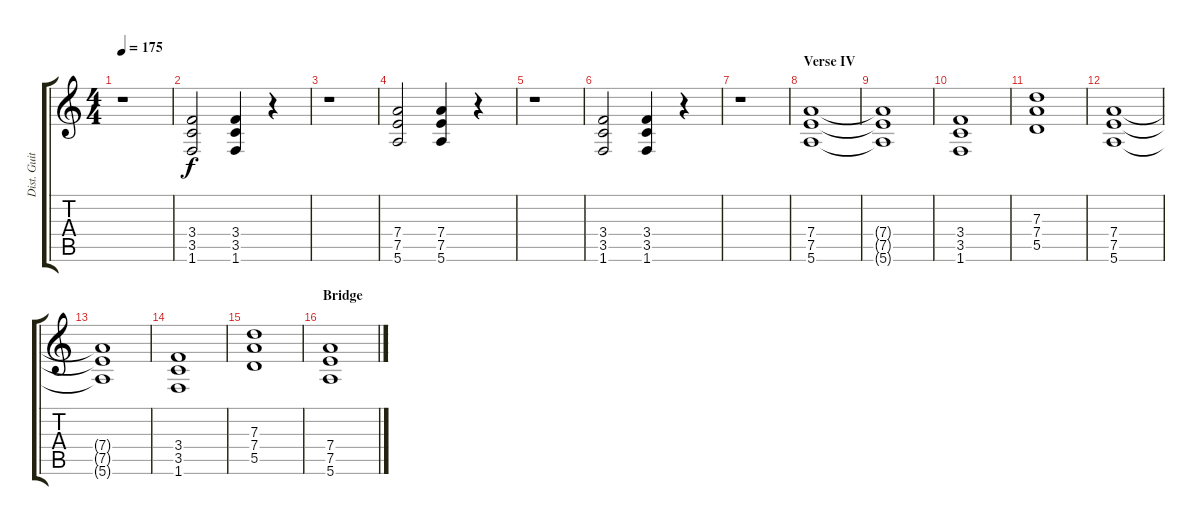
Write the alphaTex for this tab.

\track ("Dist. Guitar II" "Dist. Guit") {instrument distortionguitar}
\staff {score tabs}
\tuning (E4 B3 G3 D3 A2 E2) {hide}
\ts (4 4)
\tempo 175
\clef g2
\ks c
r.1{dy f} |
(3.4 3.5 1.6).2 (3.4 3.5 1.6).4 r.4 |
r.1 |
(7.4 7.5 5.6).2 (7.4 7.5 5.6).4 r.4 |
r.1 |
(3.4 3.5 1.6).2 (3.4 3.5 1.6).4 r.4 |
r.1 |
\section ("" "Verse IV")
(7.4 7.5 5.6).1{volume 11} |
(7.4{t} 7.5{t} 5.6{t}).1 |
(3.4 3.5 1.6).1 |
(7.3 7.4 5.5).1 |
(7.4 7.5 5.6).1 |
(7.4{t} 7.5{t} 5.6{t}).1 |
(3.4 3.5 1.6).1 |
(7.3 7.4 5.5).1 |
\section ("" "Bridge")
(7.4 7.5 5.6).1
